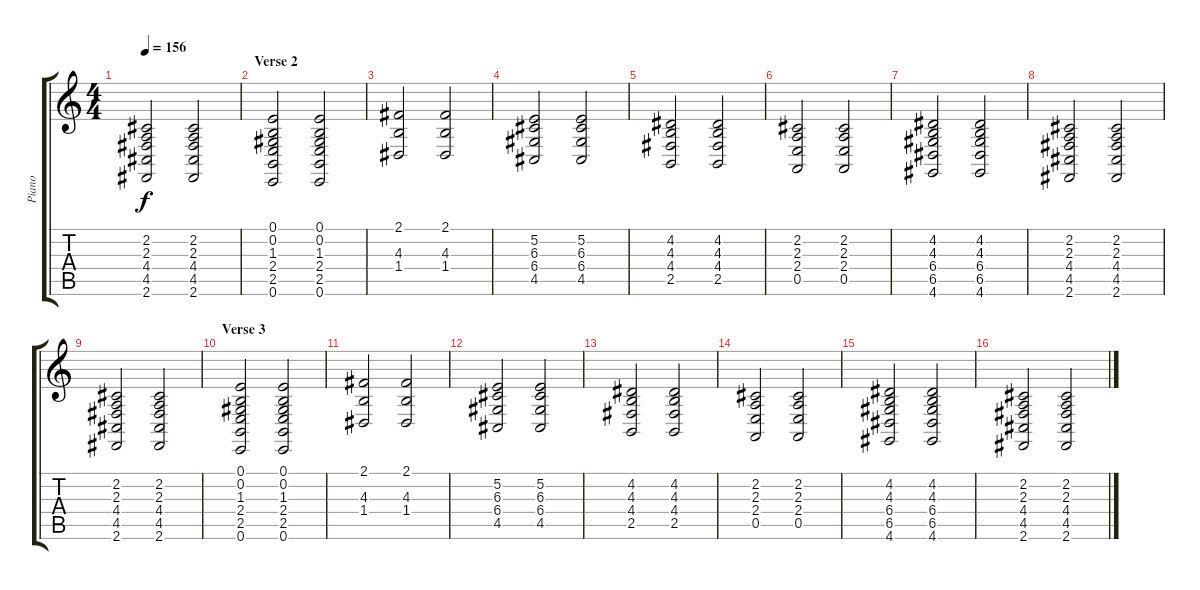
\track ("Piano" "Piano") {instrument electricpiano2}
\staff {score tabs}
\tuning (E4 B3 G3 D3 A2 E2) {hide}
\ts (4 4)
\tempo 156
\clef g2
\ks c
(2.2 2.3 4.4 4.5 2.6).2{dy f} (2.2 2.3 4.4 4.5 2.6).2 |
\section ("" "Verse 2")
(0.1 0.2 1.3 2.4 2.5 0.6).2 (0.1 0.2 1.3 2.4 2.5 0.6).2 |
(2.1 4.3 1.4).2 (2.1 4.3 1.4).2 |
(5.2 6.3 6.4 4.5).2 (5.2 6.3 6.4 4.5).2 |
(4.2 4.3 4.4 2.5).2 (4.2 4.3 4.4 2.5).2 |
(2.2 2.3 2.4 0.5).2 (2.2 2.3 2.4 0.5).2 |
(4.2 4.3 6.4 6.5 4.6).2 (4.2 4.3 6.4 6.5 4.6).2 |
(2.2 2.3 4.4 4.5 2.6).2 (2.2 2.3 4.4 4.5 2.6).2 |
(2.2 2.3 4.4 4.5 2.6).2 (2.2 2.3 4.4 4.5 2.6).2 |
\section ("" "Verse 3")
(0.1 0.2 1.3 2.4 2.5 0.6).2 (0.1 0.2 1.3 2.4 2.5 0.6).2 |
(2.1 4.3 1.4).2 (2.1 4.3 1.4).2 |
(5.2 6.3 6.4 4.5).2 (5.2 6.3 6.4 4.5).2 |
(4.2 4.3 4.4 2.5).2 (4.2 4.3 4.4 2.5).2 |
(2.2 2.3 2.4 0.5).2 (2.2 2.3 2.4 0.5).2 |
(4.2 4.3 6.4 6.5 4.6).2 (4.2 4.3 6.4 6.5 4.6).2 |
(2.2 2.3 4.4 4.5 2.6).2 (2.2 2.3 4.4 4.5 2.6).2
